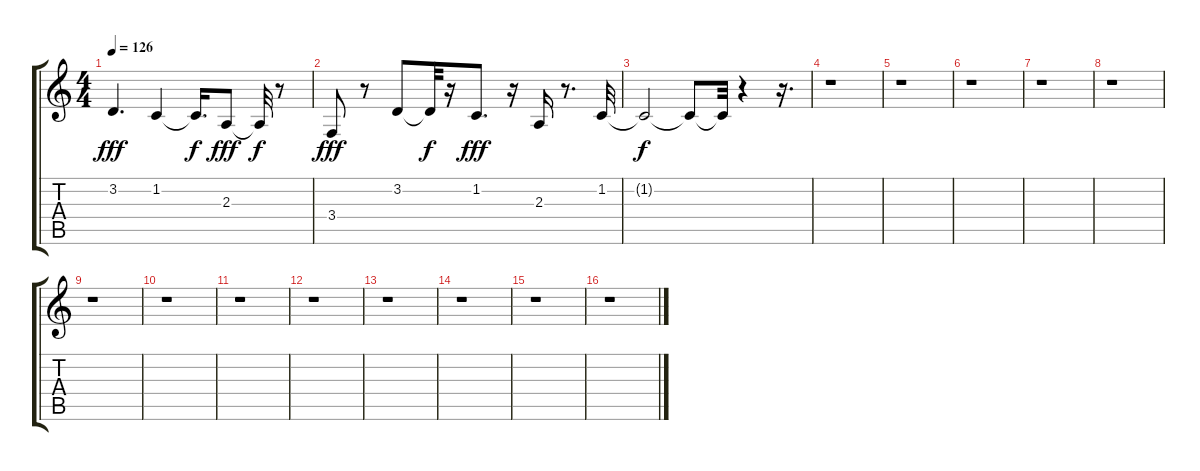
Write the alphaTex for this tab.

\track "" {instrument acousticgrandpiano}
\staff {score tabs}
\tuning (E4 B3 G3 D3 A2 E2) {hide}
\ts (4 4)
\tempo 126
\clef g2
\ks c
3.2.4{d dy fff} 1.2.4 1.2{t}.16{d dy f} 2.3.8{dy fff} 2.3{t}.32{dy f} r.8 |
3.4.8{dy fff} r.8 3.2.8 3.2{t}.32{dy f} r.16 1.2.8{d dy fff} r.16 2.3.16 r.8{d} 1.2.32 |
1.2{t}.2{dy f} 1.2{t}.8 1.2{t}.32 r.4 r.16{d} |
r.1 |
r.1 |
r.1 |
r.1 |
r.1 |
r.1 |
r.1 |
r.1 |
r.1 |
r.1 |
r.1 |
r.1 |
r.1
